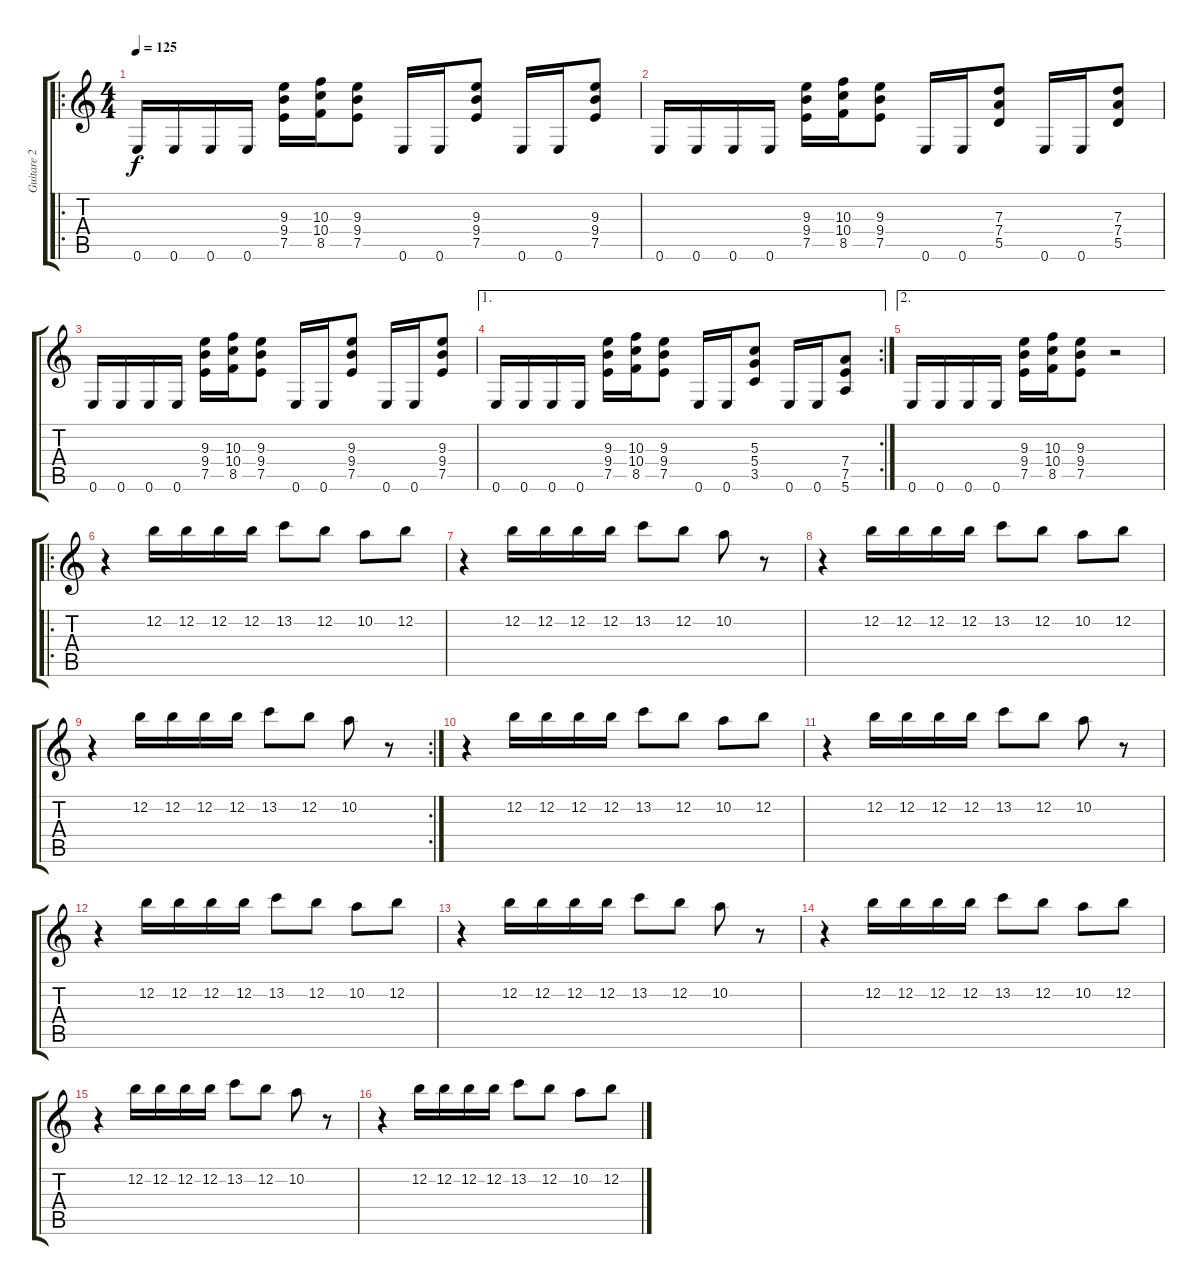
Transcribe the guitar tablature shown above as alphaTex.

\track ("Guitare 2" "Guitare 2") {instrument distortionguitar}
\staff {score tabs}
\tuning (E4 B3 G3 D3 A2 E2) {hide}
\ro
\ts (4 4)
\tempo 125
\clef g2
\ks c
0.6.16{dy f instrument distortionguitar} 0.6.16 0.6.16 0.6.16 (9.3 9.4 7.5).16 (10.3 10.4 8.5).16 (9.3 9.4 7.5).8 0.6.16 0.6.16 (9.3 9.4 7.5).8 0.6.16 0.6.16 (9.3 9.4 7.5).8 |
0.6.16 0.6.16 0.6.16 0.6.16 (9.3 9.4 7.5).16 (10.3 10.4 8.5).16 (9.3 9.4 7.5).8 0.6.16 0.6.16 (7.3 7.4 5.5).8 0.6.16 0.6.16 (7.3 7.4 5.5).8 |
0.6.16 0.6.16 0.6.16 0.6.16 (9.3 9.4 7.5).16 (10.3 10.4 8.5).16 (9.3 9.4 7.5).8 0.6.16 0.6.16 (9.3 9.4 7.5).8 0.6.16 0.6.16 (9.3 9.4 7.5).8 |
\ae 1
\rc 2
0.6.16 0.6.16 0.6.16 0.6.16 (9.3 9.4 7.5).16 (10.3 10.4 8.5).16 (9.3 9.4 7.5).8 0.6.16 0.6.16 (5.3 5.4 3.5).8 0.6.16 0.6.16 (7.4 7.5 5.6).8 |
\ae 2
0.6.16 0.6.16 0.6.16 0.6.16 (9.3 9.4 7.5).16 (10.3 10.4 8.5).16 (9.3 9.4 7.5).8 r.2 |
\ro
r.4 12.2.16 12.2.16 12.2.16 12.2.16 13.2.8 12.2.8 10.2.8 12.2.8 |
r.4 12.2.16 12.2.16 12.2.16 12.2.16 13.2.8 12.2.8 10.2.8 r.8 |
r.4 12.2.16 12.2.16 12.2.16 12.2.16 13.2.8 12.2.8 10.2.8 12.2.8 |
\rc 2
r.4 12.2.16 12.2.16 12.2.16 12.2.16 13.2.8 12.2.8 10.2.8 r.8 |
r.4 12.2.16 12.2.16 12.2.16 12.2.16 13.2.8 12.2.8 10.2.8 12.2.8 |
r.4 12.2.16 12.2.16 12.2.16 12.2.16 13.2.8 12.2.8 10.2.8 r.8 |
r.4 12.2.16 12.2.16 12.2.16 12.2.16 13.2.8 12.2.8 10.2.8 12.2.8 |
r.4 12.2.16 12.2.16 12.2.16 12.2.16 13.2.8 12.2.8 10.2.8 r.8 |
r.4 12.2.16 12.2.16 12.2.16 12.2.16 13.2.8 12.2.8 10.2.8 12.2.8 |
r.4 12.2.16 12.2.16 12.2.16 12.2.16 13.2.8 12.2.8 10.2.8 r.8 |
r.4 12.2.16 12.2.16 12.2.16 12.2.16 13.2.8 12.2.8 10.2.8 12.2.8
